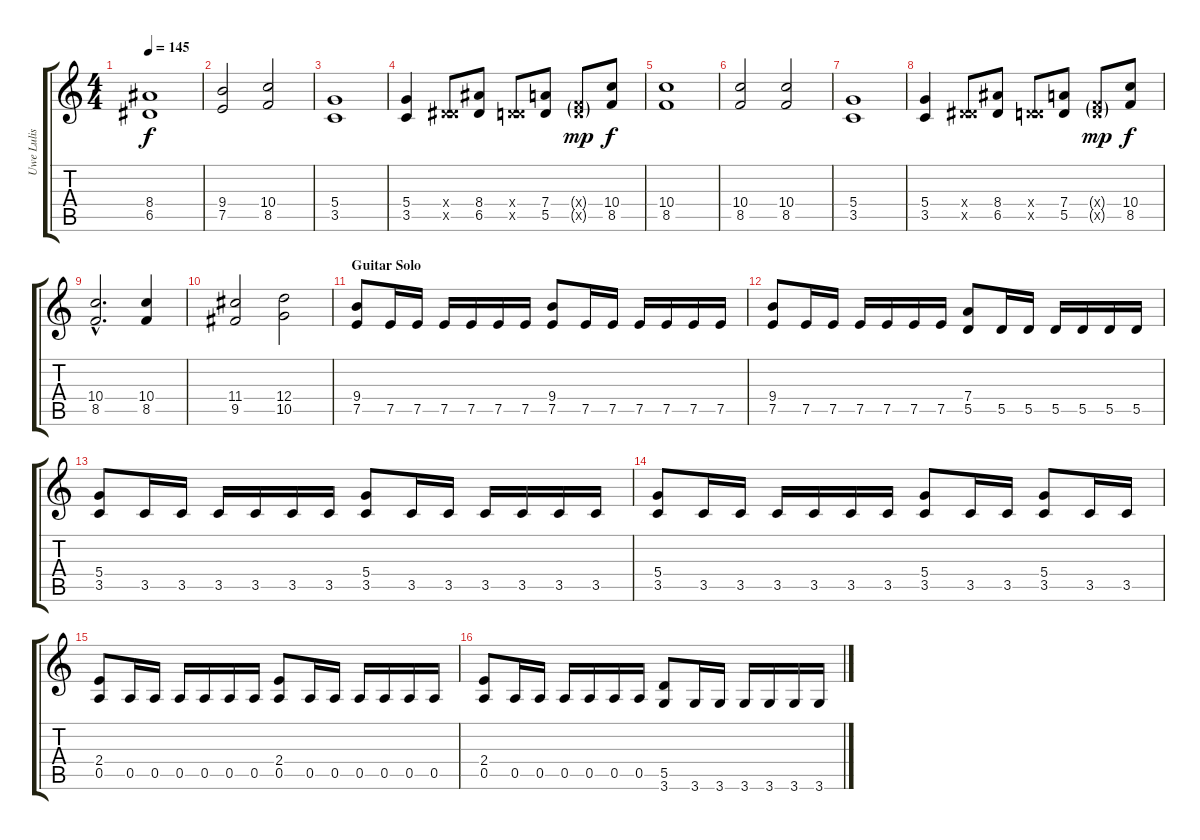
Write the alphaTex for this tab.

\track ("Uwe Lulis (Rhythm Guitar)" "Uwe Lulis ") {instrument distortionguitar}
\staff {score tabs}
\tuning (E4 B3 G3 D3 A2 E2) {hide}
\ts (4 4)
\tempo 145
\clef g2
\ks c
(8.4 6.5).1{dy f} |
(9.4 7.5).2 (10.4 8.5).2 |
(5.4 3.5).1 |
(5.4 3.5).4 (0.4{x} 6.5{x}).8 (8.4 6.5).8 (0.4{x} 5.5{x}).8 (7.4 5.5).8 (0.4{g x} 8.5{g x}).8{dy mp} (10.4 8.5).8{dy f} |
(10.4 8.5).1 |
(10.4 8.5).2 (10.4 8.5).2 |
(5.4 3.5).1 |
(5.4 3.5).4 (0.4{x} 6.5{x}).8 (8.4 6.5).8 (0.4{x} 5.5{x}).8 (7.4 5.5).8 (0.4{g x} 8.5{g x}).8{dy mp} (10.4 8.5).8{dy f} |
(10.4{hac} 8.5{hac}).2{d} (10.4 8.5).4 |
(11.4 9.5).2 (12.4 10.5).2 |
\section ("" "Guitar Solo")
(9.4 7.5).8{volume 13 balance 8} 7.5.16 7.5.16 7.5.16 7.5.16 7.5.16 7.5.16 (9.4 7.5).8 7.5.16 7.5.16 7.5.16 7.5.16 7.5.16 7.5.16 |
(9.4 7.5).8 7.5.16 7.5.16 7.5.16 7.5.16 7.5.16 7.5.16 (7.4 5.5).8 5.5.16 5.5.16 5.5.16 5.5.16 5.5.16 5.5.16 |
(5.4 3.5).8 3.5.16 3.5.16 3.5.16 3.5.16 3.5.16 3.5.16 (5.4 3.5).8 3.5.16 3.5.16 3.5.16 3.5.16 3.5.16 3.5.16 |
(5.4 3.5).8 3.5.16 3.5.16 3.5.16 3.5.16 3.5.16 3.5.16 (5.4 3.5).8 3.5.16 3.5.16 (5.4 3.5).8 3.5.16 3.5.16 |
(2.4 0.5).8 0.5.16 0.5.16 0.5.16 0.5.16 0.5.16 0.5.16 (2.4 0.5).8 0.5.16 0.5.16 0.5.16 0.5.16 0.5.16 0.5.16 |
(2.4 0.5).8 0.5.16 0.5.16 0.5.16 0.5.16 0.5.16 0.5.16 (5.5 3.6).8 3.6.16 3.6.16 3.6.16 3.6.16 3.6.16 3.6.16
